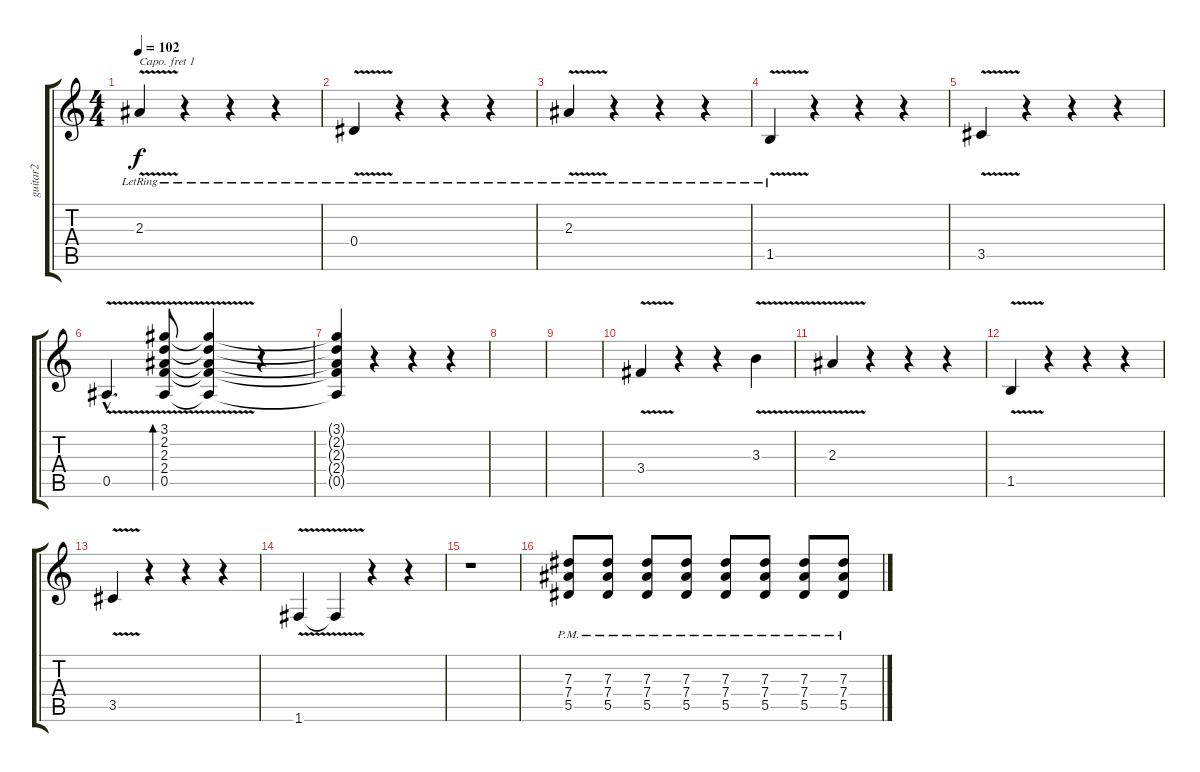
\track ("guitar2" "guitar2") {instrument electricguitarmuted}
\staff {score tabs}
\capo 1
\tuning (E4 B3 G3 D3 A2 E2) {hide}
\ts (4 4)
\tempo 102
\clef g2
\ks c
2.3{v lr}.4{dy f} r.4 r.4 r.4 |
0.4{v lr}.4 r.4 r.4 r.4 |
2.3{v lr}.4 r.4 r.4 r.4 |
1.5{v lr}.4 r.4 r.4 r.4 |
3.5{v}.4 r.4 r.4 r.4 |
0.5{v hac}.4{d} (3.1 2.2 2.3 2.4{v} 0.5).8{bd 120} (3.1{t} 2.2{t} 2.3{t} 2.4{t} 0.5{t}).4 r.4 |
(3.1{t} 2.2{t} 2.3{t} 2.4{t} 0.5{t}).4 r.4 r.4 r.4 |
|
|
3.4{v}.4 r.4 r.4 3.3{v}.4 |
2.3{v}.4 r.4 r.4 r.4 |
1.5{v}.4 r.4 r.4 r.4 |
3.5{v}.4 r.4 r.4 r.4 |
1.6{v}.4 1.6{t}.4 r.4 r.4 |
r.1 |
(7.3 7.4{pm} 5.5).8{volume 12} (7.3 7.4{pm} 5.5).8 (7.3{pm} 7.4 5.5).8 (7.3{pm} 7.4 5.5).8 (7.3{pm} 7.4 5.5).8 (7.3{pm} 7.4 5.5).8 (7.3{pm} 7.4 5.5).8 (7.3{pm} 7.4 5.5).8
